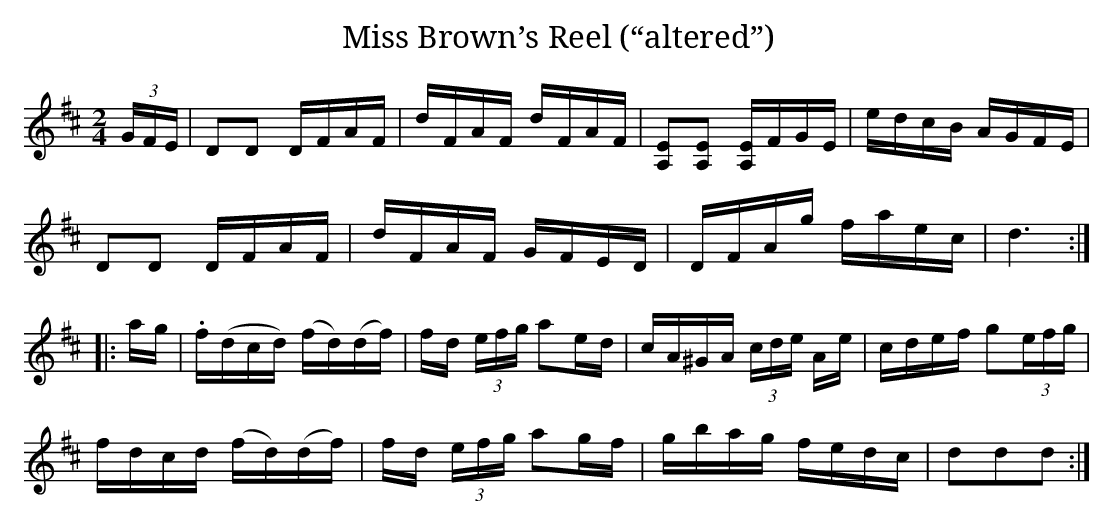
X:1
T:Miss Brown’s Reel (“altered”)
M:2/4
L:1/8
K:D
(3G/F/E/|DD D/F/A/F/|d/F/A/F/ d/F/A/F/|[A,E][A,E] [A,/E/]F/G/E/|e/d/c/B/ A/G/F/E/|
DD D/F/A/F/|d/F/A/F/ G/F/E/D/|D/F/A/g/ f/a/e/c/|d3:|
|:a/g/|.f/(d/c/d/) (f/d/)(d/f/)|f/d/ (3e/f/g/ ae/d/|c/A/^G/A/ (3c/d/e/ A/e/|c/d/e/f/ g(3e/f/g/|
f/d/c/d/ (f/d/)(d/f/)|f/d/ (3e/f/g/ ag/f/|g/b/a/g/ f/e/d/c/|ddd:|]
